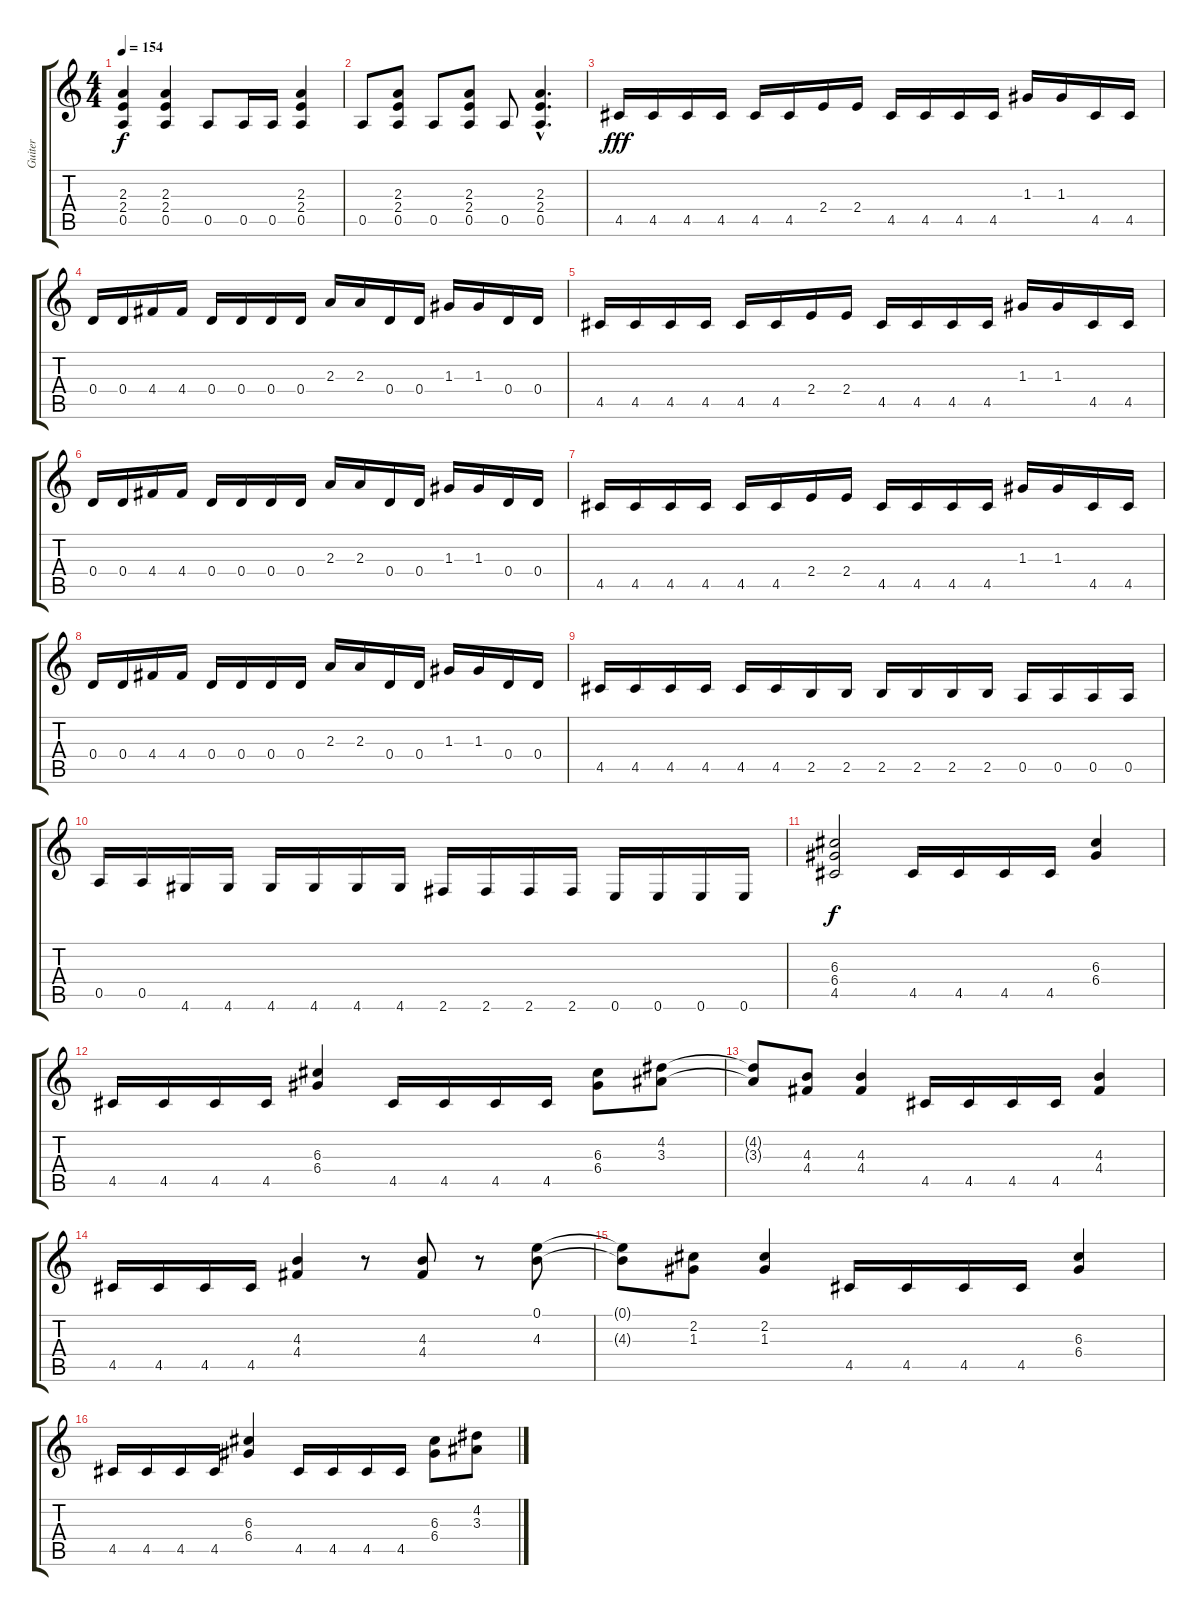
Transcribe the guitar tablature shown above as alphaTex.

\track ("Guiter" "Guiter") {instrument distortionguitar}
\staff {score tabs}
\tuning (E4 B3 G3 D3 A2 E2) {hide}
\ts (4 4)
\tempo 154
\clef g2
\ks c
(2.3{t} 2.4{t} 0.5{t}).4{dy f} (2.3 2.4 0.5).4 0.5.8 0.5.16 0.5.16 (2.3 2.4 0.5).4 |
0.5.8 (2.3 2.4 0.5).8 0.5.8 (2.3 2.4 0.5).8 0.5.8 (2.3{hac} 2.4{hac} 0.5{hac}).4{d} |
4.5.16{dy fff} 4.5.16 4.5.16 4.5.16 4.5.16 4.5.16 2.4.16 2.4.16 4.5.16 4.5.16 4.5.16 4.5.16 1.3.16 1.3.16 4.5.16 4.5.16 |
0.4.16 0.4.16 4.4.16 4.4.16 0.4.16 0.4.16 0.4.16 0.4.16 2.3.16 2.3.16 0.4.16 0.4.16 1.3.16 1.3.16 0.4.16 0.4.16 |
4.5.16 4.5.16 4.5.16 4.5.16 4.5.16 4.5.16 2.4.16 2.4.16 4.5.16 4.5.16 4.5.16 4.5.16 1.3.16 1.3.16 4.5.16 4.5.16 |
0.4.16 0.4.16 4.4.16 4.4.16 0.4.16 0.4.16 0.4.16 0.4.16 2.3.16 2.3.16 0.4.16 0.4.16 1.3.16 1.3.16 0.4.16 0.4.16 |
4.5.16 4.5.16 4.5.16 4.5.16 4.5.16 4.5.16 2.4.16 2.4.16 4.5.16 4.5.16 4.5.16 4.5.16 1.3.16 1.3.16 4.5.16 4.5.16 |
0.4.16 0.4.16 4.4.16 4.4.16 0.4.16 0.4.16 0.4.16 0.4.16 2.3.16 2.3.16 0.4.16 0.4.16 1.3.16 1.3.16 0.4.16 0.4.16 |
4.5.16 4.5.16 4.5.16 4.5.16 4.5.16 4.5.16 2.5.16 2.5.16 2.5.16 2.5.16 2.5.16 2.5.16 0.5.16 0.5.16 0.5.16 0.5.16 |
0.5.16 0.5.16 4.6.16 4.6.16 4.6.16 4.6.16 4.6.16 4.6.16 2.6.16 2.6.16 2.6.16 2.6.16 0.6.16 0.6.16 0.6.16 0.6.16 |
(6.3 6.4 4.5).2{dy f} 4.5.16 4.5.16 4.5.16 4.5.16 (6.3 6.4).4 |
4.5.16 4.5.16 4.5.16 4.5.16 (6.3 6.4).4 4.5.16 4.5.16 4.5.16 4.5.16 (6.3 6.4).8 (4.2 3.3).8 |
(4.2{t} 3.3{t}).8 (4.3 4.4).8 (4.3 4.4).4 4.5.16 4.5.16 4.5.16 4.5.16 (4.3 4.4).4 |
4.5.16 4.5.16 4.5.16 4.5.16 (4.3 4.4).4 r.8 (4.3 4.4).8 r.8 (0.1 4.3).8 |
(0.1{t} 4.3{t}).8 (2.2 1.3).8 (2.2 1.3).4 4.5.16 4.5.16 4.5.16 4.5.16 (6.3 6.4).4 |
4.5.16 4.5.16 4.5.16 4.5.16 (6.3 6.4).4 4.5.16 4.5.16 4.5.16 4.5.16 (6.3 6.4).8 (4.2 3.3).8
